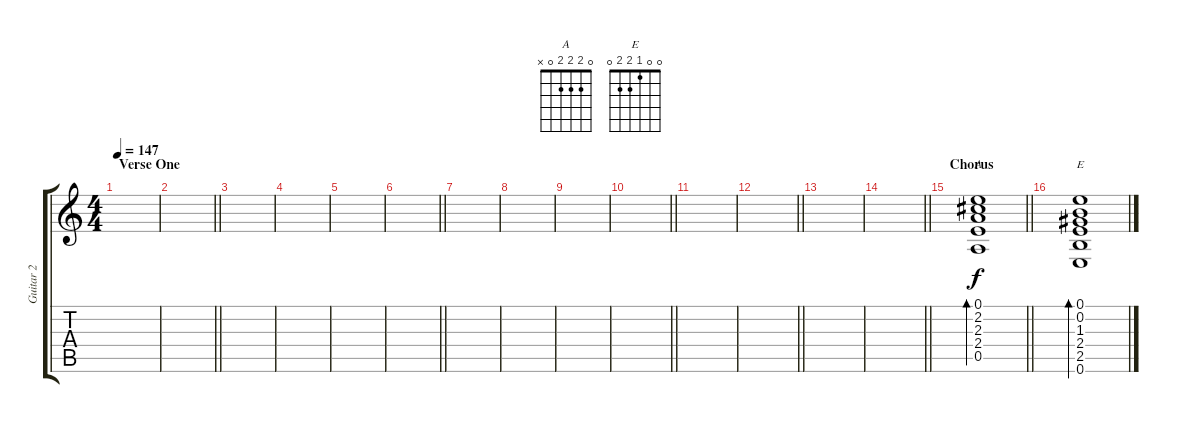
\track ("Guitar 2" "Guitar 2") {instrument overdrivenguitar}
\staff {score tabs}
\tuning (E4 B3 G3 D3 A2 E2) {hide}
\chord ("A" 0 2 2 2 0 x)
\chord ("E" 0 0 1 2 2 0)
\ts (4 4)
\section ("" "Verse One")
\tempo 147
\clef g2
\ks c
|
\barLineRight lightlight
|
|
|
|
\barLineRight lightlight
|
|
|
|
\barLineRight lightlight
|
|
\barLineRight lightlight
|
|
\barLineRight lightlight
|
\section ("" "Chorus")
\barLineRight lightlight
(0.1 2.2 2.3 2.4 0.5).1{bd 240 ch "A"} |
(0.1 0.2 1.3 2.4 2.5 0.6).1{bd 240 ch "E"}
